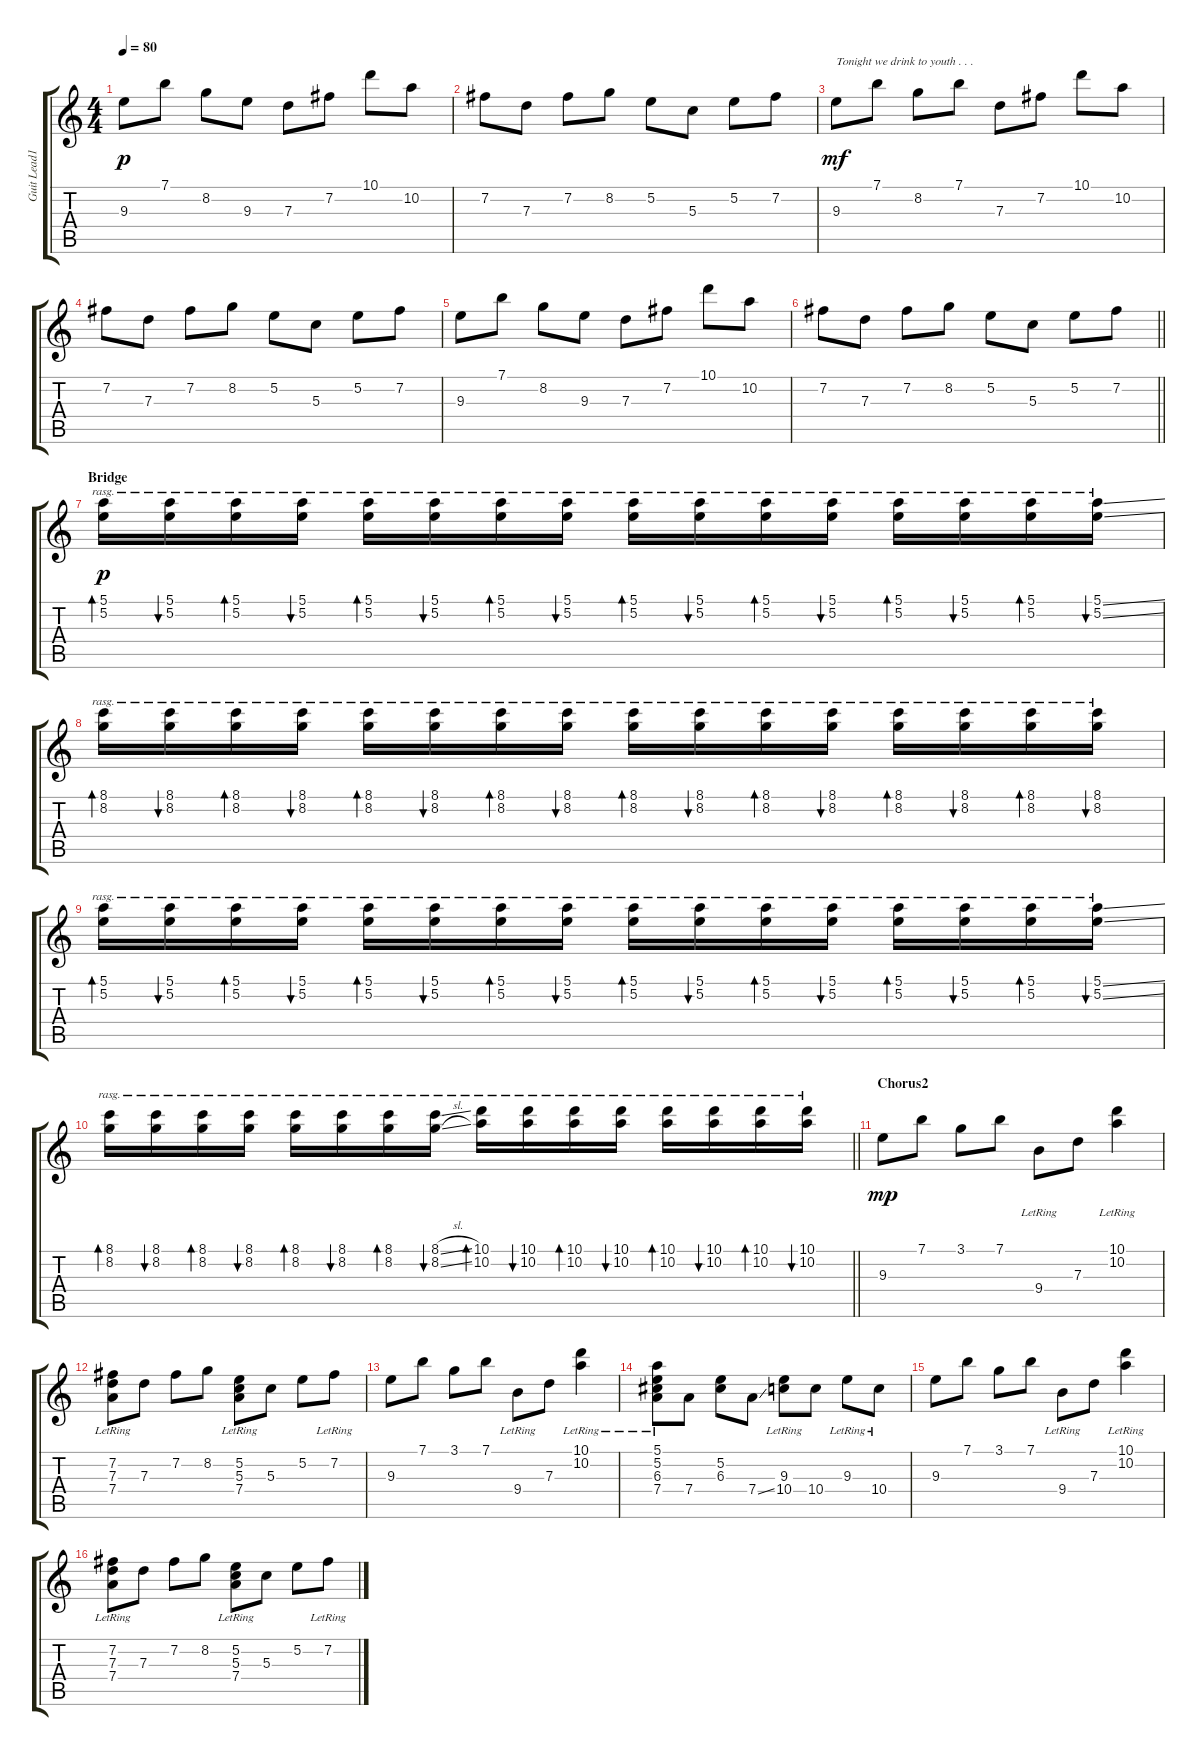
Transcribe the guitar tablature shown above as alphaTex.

\track ("Guit Lead1" "Guit Lead1") {instrument distortionguitar}
\staff {score tabs}
\tuning (E4 B3 G3 D3 A2 E2) {hide}
\ts (4 4)
\tempo 80
\clef g2
\ks c
9.3.8{dy p} 7.1.8 8.2.8 9.3.8 7.3.8 7.2.8 10.1.8 10.2.8 |
7.2.8 7.3.8 7.2.8 8.2.8 5.2.8 5.3.8 5.2.8 7.2.8 |
9.3.8{txt "Tonight we drink to youth . . ." dy mf} 7.1.8 8.2.8 7.1.8 7.3.8 7.2.8 10.1.8 10.2.8 |
7.2.8 7.3.8 7.2.8 8.2.8 5.2.8 5.3.8 5.2.8 7.2.8 |
9.3.8 7.1.8 8.2.8 9.3.8 7.3.8 7.2.8 10.1.8 10.2.8 |
\barLineRight lightlight
7.2.8 7.3.8 7.2.8 8.2.8 5.2.8 5.3.8 5.2.8 7.2.8 |
\section ("" "Bridge")
(5.1 5.2).16{bd 480 rasg ii dy p} (5.1 5.2).16{bu 480 rasg ii} (5.1 5.2).16{bd 480 rasg ii} (5.1 5.2).16{bu 480 rasg ii} (5.1 5.2).16{bd 480 rasg ii} (5.1 5.2).16{bu 480 rasg ii} (5.1 5.2).16{bd 480 rasg ii} (5.1 5.2).16{bu 480 rasg ii} (5.1 5.2).16{bd 480 rasg ii} (5.1 5.2).16{bu 480 rasg ii} (5.1 5.2).16{bd 480 rasg ii} (5.1 5.2).16{bu 480 rasg ii} (5.1 5.2).16{bd 480 rasg ii} (5.1 5.2).16{bu 480 rasg ii} (5.1 5.2).16{bd 480 rasg ii} (5.1{ss} 5.2{ss}).16{bu 480 rasg ii} |
(8.1 8.2).16{bd 480 rasg ii} (8.1 8.2).16{bu 480 rasg ii} (8.1 8.2).16{bd 480 rasg ii} (8.1 8.2).16{bu 480 rasg ii} (8.1 8.2).16{bd 480 rasg ii} (8.1 8.2).16{bu 480 rasg ii} (8.1 8.2).16{bd 480 rasg ii} (8.1 8.2).16{bu 480 rasg ii} (8.1 8.2).16{bd 480 rasg ii} (8.1 8.2).16{bu 480 rasg ii} (8.1 8.2).16{bd 480 rasg ii} (8.1 8.2).16{bu 480 rasg ii} (8.1 8.2).16{bd 480 rasg ii} (8.1 8.2).16{bu 480 rasg ii} (8.1 8.2).16{bd 480 rasg ii} (8.1 8.2).16{bu 480 rasg ii} |
(5.1 5.2).16{bd 480 rasg ii} (5.1 5.2).16{bu 480 rasg ii} (5.1 5.2).16{bd 480 rasg ii} (5.1 5.2).16{bu 480 rasg ii} (5.1 5.2).16{bd 480 rasg ii} (5.1 5.2).16{bu 480 rasg ii} (5.1 5.2).16{bd 480 rasg ii} (5.1 5.2).16{bu 480 rasg ii} (5.1 5.2).16{bd 480 rasg ii} (5.1 5.2).16{bu 480 rasg ii} (5.1 5.2).16{bd 480 rasg ii} (5.1 5.2).16{bu 480 rasg ii} (5.1 5.2).16{bd 480 rasg ii} (5.1 5.2).16{bu 480 rasg ii} (5.1 5.2).16{bd 480 rasg ii} (5.1{ss} 5.2{ss}).16{bu 480 rasg ii} |
\barLineRight lightlight
(8.1 8.2).16{bd 480 rasg ii} (8.1 8.2).16{bu 480 rasg ii} (8.1 8.2).16{bd 480 rasg ii} (8.1 8.2).16{bu 480 rasg ii} (8.1 8.2).16{bd 480 rasg ii} (8.1 8.2).16{bu 480 rasg ii} (8.1 8.2).16{bd 480 rasg ii} (8.1{sl} 8.2{sl}).16{bu 480 rasg ii} (10.1 10.2).16{bd 480 rasg ii} (10.1 10.2).16{bu 480 rasg ii} (10.1 10.2).16{bd 480 rasg ii} (10.1 10.2).16{bu 480 rasg ii} (10.1 10.2).16{bd 480 rasg ii} (10.1 10.2).16{bu 480 rasg ii} (10.1 10.2).16{bd 480 rasg ii} (10.1 10.2).16{bu 480 rasg ii} |
\section ("" "Chorus2")
9.3.8{dy mp} 7.1.8 3.1.8 7.1.8 9.4{lr}.8 7.3.8 (10.1{lr} 10.2{lr}).4 |
(7.2{lr} 7.3{lr} 7.4{lr}).8 7.3.8 7.2.8 8.2.8 (5.2{lr} 5.3{lr} 7.4{lr}).8 5.3.8 5.2.8 7.2{lr}.8 |
9.3.8 7.1.8 3.1.8 7.1.8 9.4{lr}.8 7.3.8 (10.1{lr} 10.2{lr}).4 |
(5.1{lr} 5.2{lr} 6.3{lr} 7.4{lr}).8 7.4.8 (5.2 6.3).8 7.4{ss}.8 (9.3{lr} 10.4{lr}).8 10.4.8 9.3{lr}.8 10.4{lr}.8 |
9.3.8 7.1.8 3.1.8 7.1.8 9.4{lr}.8 7.3.8 (10.1{lr} 10.2{lr}).4 |
(7.2{lr} 7.3{lr} 7.4{lr}).8 7.3.8 7.2.8 8.2.8 (5.2{lr} 5.3{lr} 7.4{lr}).8 5.3.8 5.2.8 7.2{lr}.8
